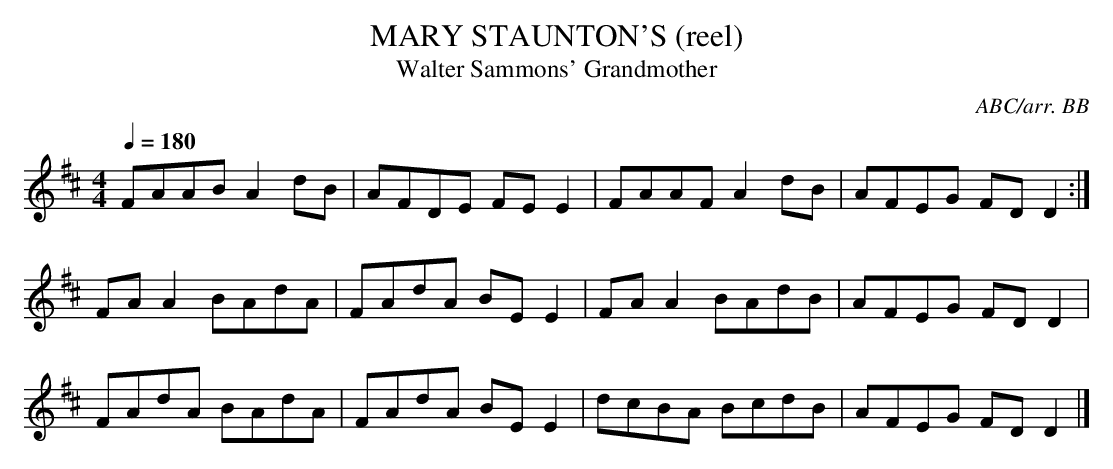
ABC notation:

X:1
T:MARY STAUNTON'S (reel)
T:Walter Sammons' Grandmother
C:ABC/arr. BB
Q:1/4=180
M:4/4
L:1/8
K:D
FAAB A2 dB|AFDE FE E2|FAAF A2 dB|AFEG FD D2:|
FA A2 BAdA|FAdA BE E2|FA A2 BAdB|AFEG FD D2|
FAdA BAdA|FAdA BE E2|dcBA BcdB|AFEG FD D2|]
